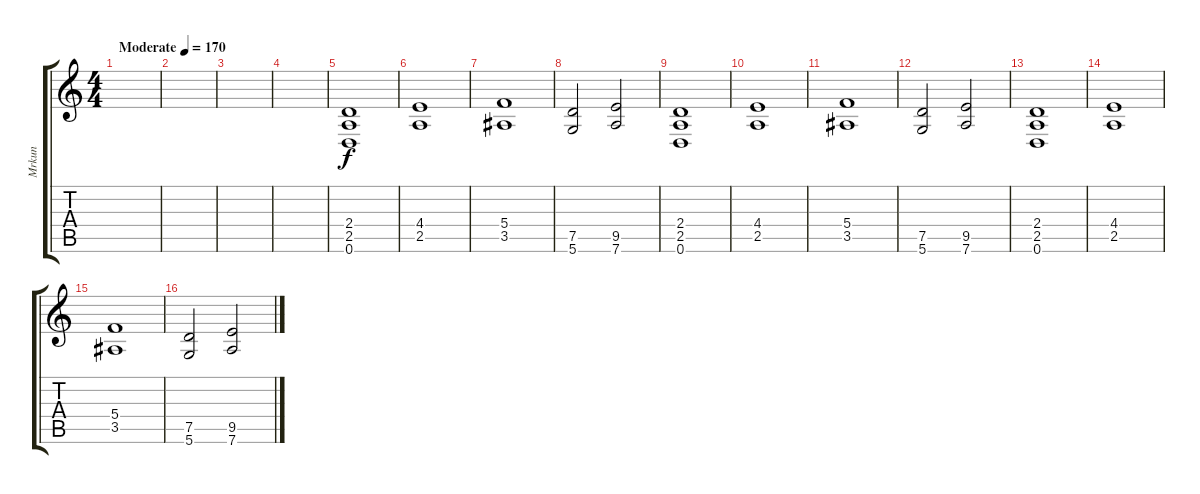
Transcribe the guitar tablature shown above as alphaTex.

\track ("Mrkun" "Mrkun") {instrument distortionguitar}
\staff {score tabs}
\tuning (D4 A3 F3 C3 G2 D2) {hide}
\ts (4 4)
\tempo (170 "Moderate")
\clef g2
\ks c
|
|
|
|
(2.4 2.5 0.6).1 |
(4.4 2.5).1 |
(5.4 3.5).1 |
(7.5 5.6).2 (9.5 7.6).2 |
(2.4 2.5 0.6).1 |
(4.4 2.5).1 |
(5.4 3.5).1 |
(7.5 5.6).2 (9.5 7.6).2 |
(2.4 2.5 0.6).1 |
(4.4 2.5).1 |
(5.4 3.5).1 |
(7.5 5.6).2 (9.5 7.6).2
